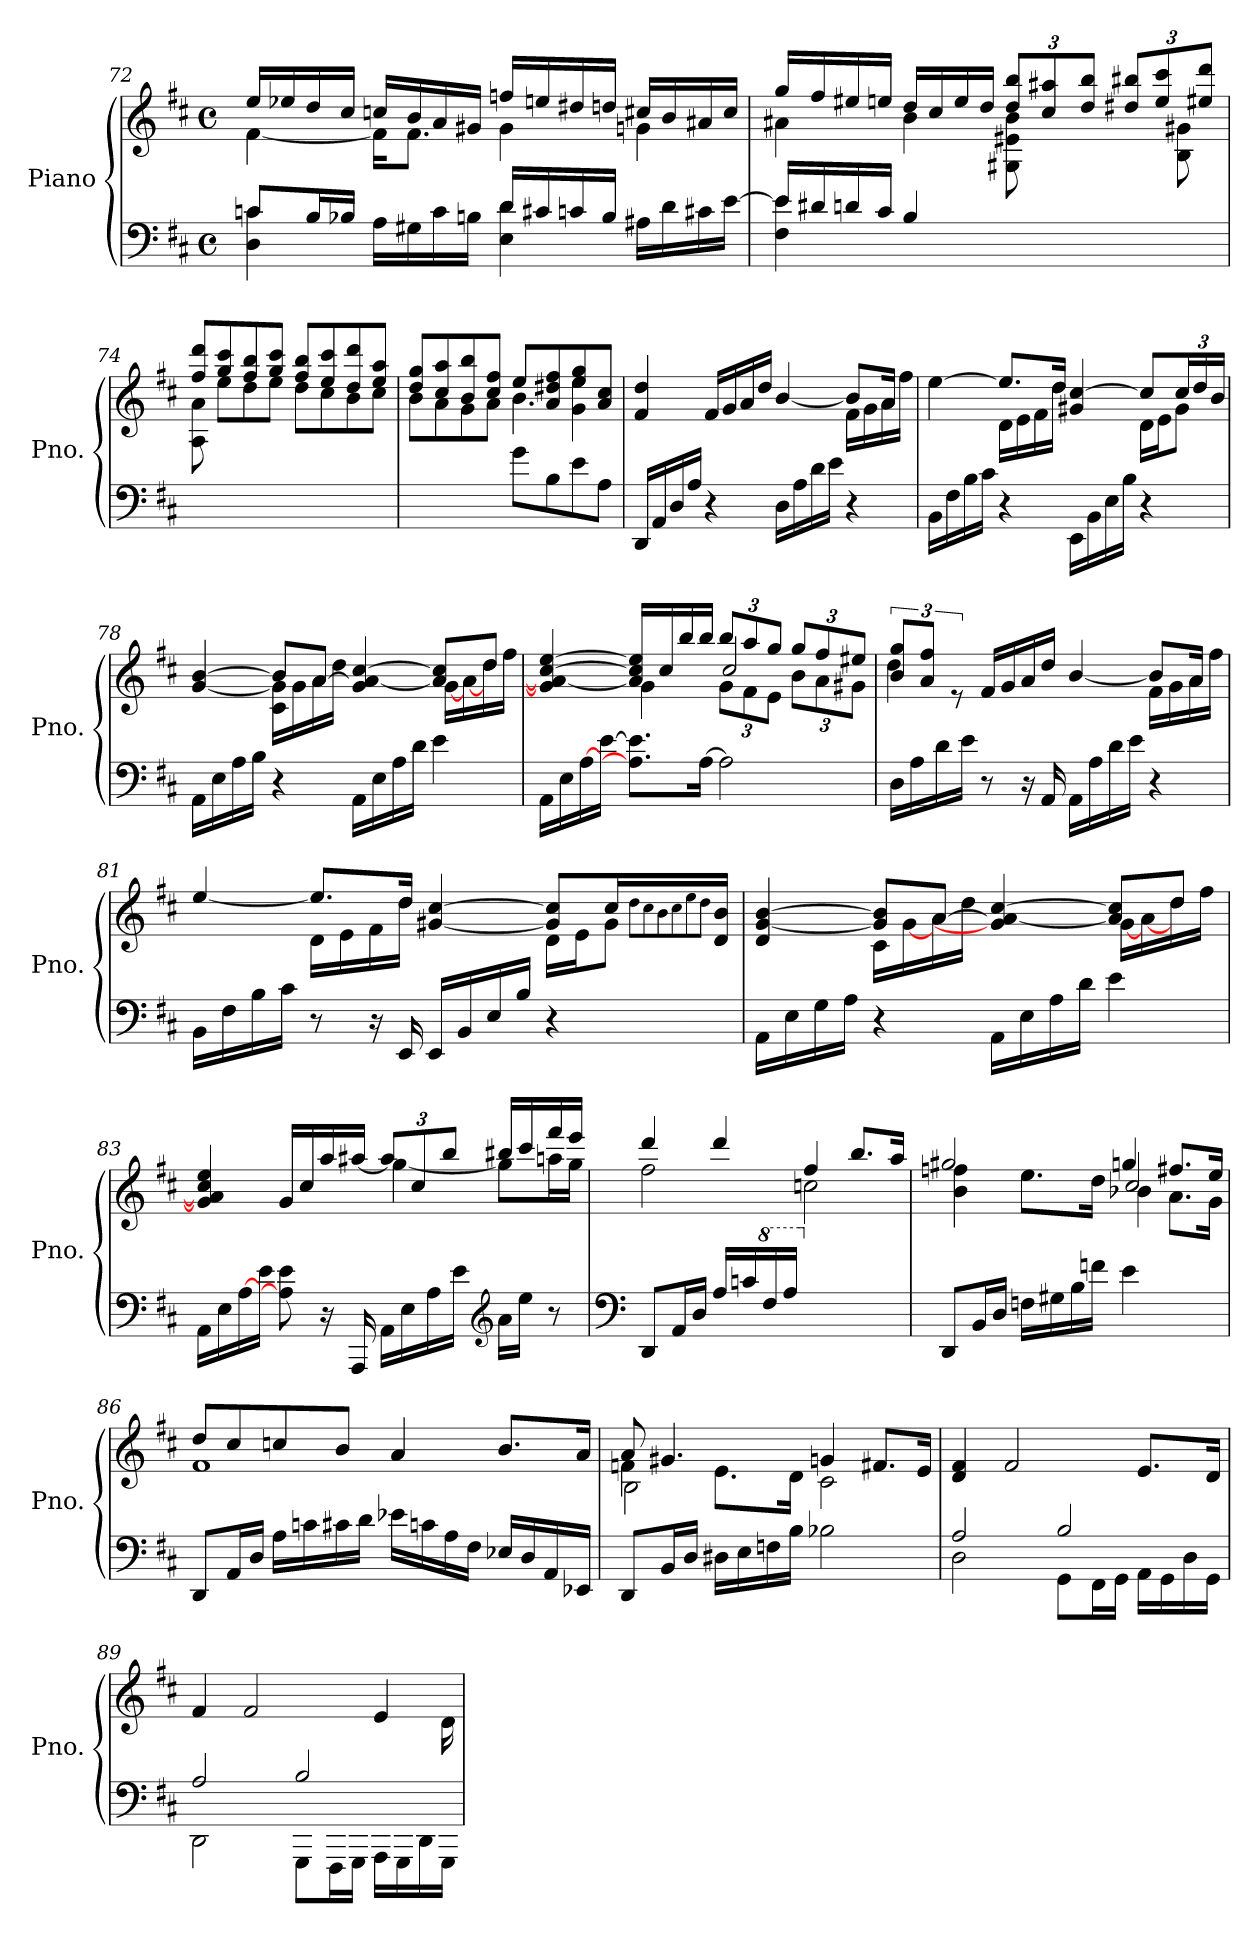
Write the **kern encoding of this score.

**kern	**kern
*part1	*part1
*staff2	*staff1
*I"Piano	*
*I'Pno.	*
*clefF4	*clefG2
*k[f#c#]	*k[f#c#]
*M4/4	*M4/4
*met(c)	*met(c)
=72	=72
*^	*^
8cn/L	4D\ 4c\	16ee/LL	[4f#\
.	.	16ee-X/	.
16B/L	.	16dd/	.
16B-X/JJ	.	16cc#/JJ	.
16A\LL	4ryy	16ccn/LL	16f#\KL]
16G#X\	.	16b/	8.f#\J
16c\	.	16a/	.
16Bn\JJ	.	16g#X/JJ	.
16d/LL	4E\ 4d\	16ffn/LL	4g#\
16c#X/	.	16een/	.
16cn/	.	16dd#X/	.
16B/JJ	.	16ddn/JJ	.
16A#X\LL	4ryy	16cc#X/LL	4gn\
16d\	.	16b/	.
16c#X\	.	16a#X/	.
[16e\JJ	.	16cc#/JJ	.
!!LO:LB:g=z	!!
=73	=73	=73	=73
16e/LL]	4F#\ 4e\	16gg/LL	4a#X\
16d#X/	.	16ff#/	.
16dn/	.	16ee#X/	.
16c#/JJ	.	16een/JJ	.
4B/	4ryy	16dd/LL	4b\
.	.	16cc#/	.
.	.	16ee/	.
.	.	16dd/JJ	.
*	*	*Xbrackettup	*
2ryy	2ryy	12dd/ 12bb/L	8G#X\ 8e#X\ 8b\
.	.	12cc#/ 12aa#X/	.
.	.	.	8ryy
.	.	12dd/ 12bb/J	.
.	.	12dd#X/ 12bb#X/L	8ryy
.	.	12ee/ 12ccc#/	.
.	.	.	8B\ 8g#X\
.	.	12ee#X/ 12ddd/J	.
*v	*v	*	*
=74	=74	=74
1ryy	8ff#/ 8ddd/L	8A\ 8a\
.	8gg/ 8ccc#/	8ee\L
.	8ff#/ 8bb/	8dd\
.	8gg/ 8ccc#/J	8ee\J
.	8ff#/ 8bb/L	8dd\L
.	8ee/ 8ccc#/	8cc#\
.	8dd/ 8ddd/	8b\
.	8ee/ 8aa/J	8cc#\J
=75	=75	=75
*	*	*^
2ryy	8dd/ 8gg/L	8b\L	2.ryy
.	8cc#/ 8aa/	8a\	.
.	8b/ 8bb/	8g\	.
.	8cc#/ 8ff#/J	8a\J	.
8g\L	8ee/L	4.b\	.
8B\	8a/ 8dd#X/ 8ff#/	.	.
8e\	8ee/ 8gg/	.	4g\ 4ee\
8A\J	8a/ 8cc#/J	8ryy	.
*	*	*v	*v
!!LO:LB:g=z
=76	=76	=76
16DD/LL	4f#/ 4dd/	2.ryy
16AA/	.	.
16D/	.	.
16A/JJ	.	.
4r	16f#/LL	.
.	16g/	.
.	16a/	.
.	16dd/JJ	.
16D\LL	[4b/	.
16A\	.	.
16d\	.	.
16e\JJ	.	.
4r	8b/L]	16f#\LL
.	.	16g\
.	16a/Jk	16a\
.	16ryy	16ff#\JJ
=77	=77	=77
16BB\LL	[4ee\	4ryy
16F#\	.	.
16B\	.	.
16c#\JJ	.	.
4r	8.ee/L]	16d\LL
.	.	16e\
.	.	16f#\
.	16dd/Jk	16dd\JJ
16EE\LL	4g#X/ [4cc#/	4ryy
16BB\	.	.
16E\	.	.
16B\JJ	.	.
4r	8cc#/L]	16d\LL
.	.	16e\J
.	24cc#/L	8g#\J
.	24dd/	.
.	24b/JJ	.
=78	=78	=78
16AA\LL	[4g/ [4b/	4ryy
16E\	.	.
16A\	.	.
16B\JJ	.	.
4r	8b/L]	16c#\ 16g\]LL
.	.	16g\
.	[8a/J	16a\
.	.	16dd\JJ
16AA\LL	4g/ 4a/_ [4cc#/	4ryy
16E\	.	.
16A\	.	.
16d\JJ	.	.
4e\	8a/] 8cc#/]L	[16g\LL
.	.	[16a\
.	8dd/J	16dd\
.	.	16ff#\JJ
!!LO:LB:g=z
=79	=79	=79
*	*	*^
16AA\LL	4g/] 4a/_ [4cc#/ [4ee/	4ryy	2ryy
16E\	.	.	.
[16A\	.	.	.
[16e\JJ	.	.	.
8.A\] 8.e\]L	16a/] 16cc#/] 16ee/]LL	4g\	.
.	16cc#/	.	.
.	16bb/	.	.
[16A\Jk	16bb/JJ	.	.
2A\]	12bb/L	2cc#/	12g\L
.	12aa/	.	12f#\
.	12gg/J	.	12e\J
.	12gg/L	.	12b\L
.	12ff#/	.	12a\
.	12ee#X/J	.	12g#X\J
*	*v	*v	*v
=80	=80
*	*brackettup
*	*^
16D\LL	12b/ 12gg/L	4dd\
16A\	.	.
.	12a/ 12ff#/J	.
16d\	.	.
.	12re	.
16e\JJ	.	.
8r	16f#/LL	4ryy
.	16g/	.
16r	16a/	.
16AA/	16dd/JJ	.
16AA\LL	[4b/	4ryy
16A\	.	.
16d\	.	.
16e\JJ	.	.
4r	8b/L]	16f#\LL
.	.	16g\
.	16a/Jk	16a\
.	16ryy	16ff#\JJ
=81	=81	=81
16BB\LL	[4ee/	4ryy
16F#\	.	.
16B\	.	.
16c#\JJ	.	.
8r	8.ee/L]	16d\LL
.	.	16e\
16r	.	16f#\
16EE/	16dd/Jk	16dd\JJ
16EE/LL	[4g#X/ [4cc#/	4ryy
16BB/	.	.
16E/	.	.
16B/JJ	.	.
4r	8g#/] 8cc#/]L	16d\LL
.	.	16e\J
.	16cc#/L	8g#\J
*	*MM15	*
.	8qdd\L	.
.	8qcc#\	.
.	8qb\	.
.	8qcc#\	.
.	8qee\	.
.	8qdd\J	.
.	16d/ 16b/JJ	.
!!LO:LB:g=z	!!
=82	=82	=82
*	*MM140	*
16AA\LL	4d/ [4g/ [4b/	4ryy
16E\	.	.
16G\	.	.
16A\JJ	.	.
4r	8g/] 8b/]L	16c#\LL
.	.	[16g\
.	[8a/J	16a\
.	.	16dd\JJ
16AA\LL	4g/] 4a/_ [4cc#/	4ryy
16E\	.	.
16A\	.	.
16d\JJ	.	.
4e\	8a/] 8cc#/]L	[16g\LL
.	.	[16a\
.	8dd/J	16dd\
.	.	16ff#\JJ
=83	=83	=83
16AA\LL	4g/] 4a/] 4cc#/ 4ee/	4ryy
16E\	.	.
[16A\	.	.
16e\JJ	.	.
8A\] 8e\	16g/LL	4ryy
.	16cc#/	.
16r	16aa/	.
16AAA/	[16aa#X/JJ	.
*	*Xbrackettup	*
16AA\LL	12aa#/L]	[4gg\
16E\	.	.
.	12cc#/	.
16A\	.	.
.	12bb/J	.
16e\JJ	.	.
*clefG2	*	*
16a\LL	16bb#X/LL	8gg\L]
16ee\JJ	16ccc#/	.
8r	16fff#/	16aan\L
.	16eee/JJ	16gg\JJ
=84	=84	=84
*clefF4	*	*
8DD/L	4ddd/	2ff#\
16AA/L	.	.
16D/JJ	.	.
16A/LL	4ddd/	.
16cn/	.	.
*8va	*	*
16f#\	.	.
16a\JJ	.	.
2ryy	4ff#/	2ccn\
.	8.bb/L	.
.	16aa/Jk	.
*	*v	*v
!!LO:LB:g=z
=85	=85
*X8va	*
*	*^
*	*	*^
8DD/L	2gg#X/	4b\ 4ffn\	2ryy
16BB/L	.	.	.
16D/JJ	.	.	.
16Fn\LL	.	8.ee\L	.
16G#X\	.	.	.
16B\	.	.	.
16fn\JJ	.	16dd\Jk	.
4e\	4ggn/	2cc#/	4b-X\
4ryy	8.ff#X/L	.	8.a\L
.	16ee/Jk	.	16g\Jk
*	*	*v	*v
=86	=86	=86
8DD/L	8dd/L	1f#
16AA/L	8cc#/	.
16D/JJ	.	.
16A\LL	8ccn/	.
16cn\	.	.
16c#X\	8b/J	.
16d\JJ	.	.
16e-X\LL	4a/	.
16cn\	.	.
16A\	.	.
16F#\JJ	.	.
16E-X/LL	8.b/L	.
16D/	.	.
16AA/	.	.
16EE-X/JJ	16a/Jk	.
=87	=87	=87
*	*	*^
8DD/L	8a/	4fn\	2B\
16BB/L	4.g#X/	.	.
16D/JJ	.	.	.
16D#X\LL	.	8.e\L	.
16E\	.	.	.
16Fn\	.	.	.
16B\JJ	.	16d\Jk	.
2B-X\	4gn/	2c#\	2ryy
.	8.f#X/L	.	.
.	16e/Jk	.	.
*	*v	*v	*v
=88	=88
*^	*
2A/	2D\	4d/ 4f#/
.	.	2f#/
2B/	8GG\L	.
.	16FF#\L	.
.	16GG\JJ	.
.	16AA\LL	8.e/L
.	16GG\	.
.	16D\	.
.	16GG\JJ	16d/Jk
!!LO:LB:g=z
=89	=89	=89
*	*	*^
2A/	2DD\	4f#/	2..ryy
.	.	2f#/	.
2B/	8GGG\L	.	.
.	16FFF#\L	.	.
.	16GGG\JJ	.	.
.	16AAA\LL	4e/	.
.	16GGG\	.	.
.	16DD\	.	16ryy
.	16GGG\JJ	.	16d\
*v	*v	*	*
*	*v	*v
=	=
*-	*-
